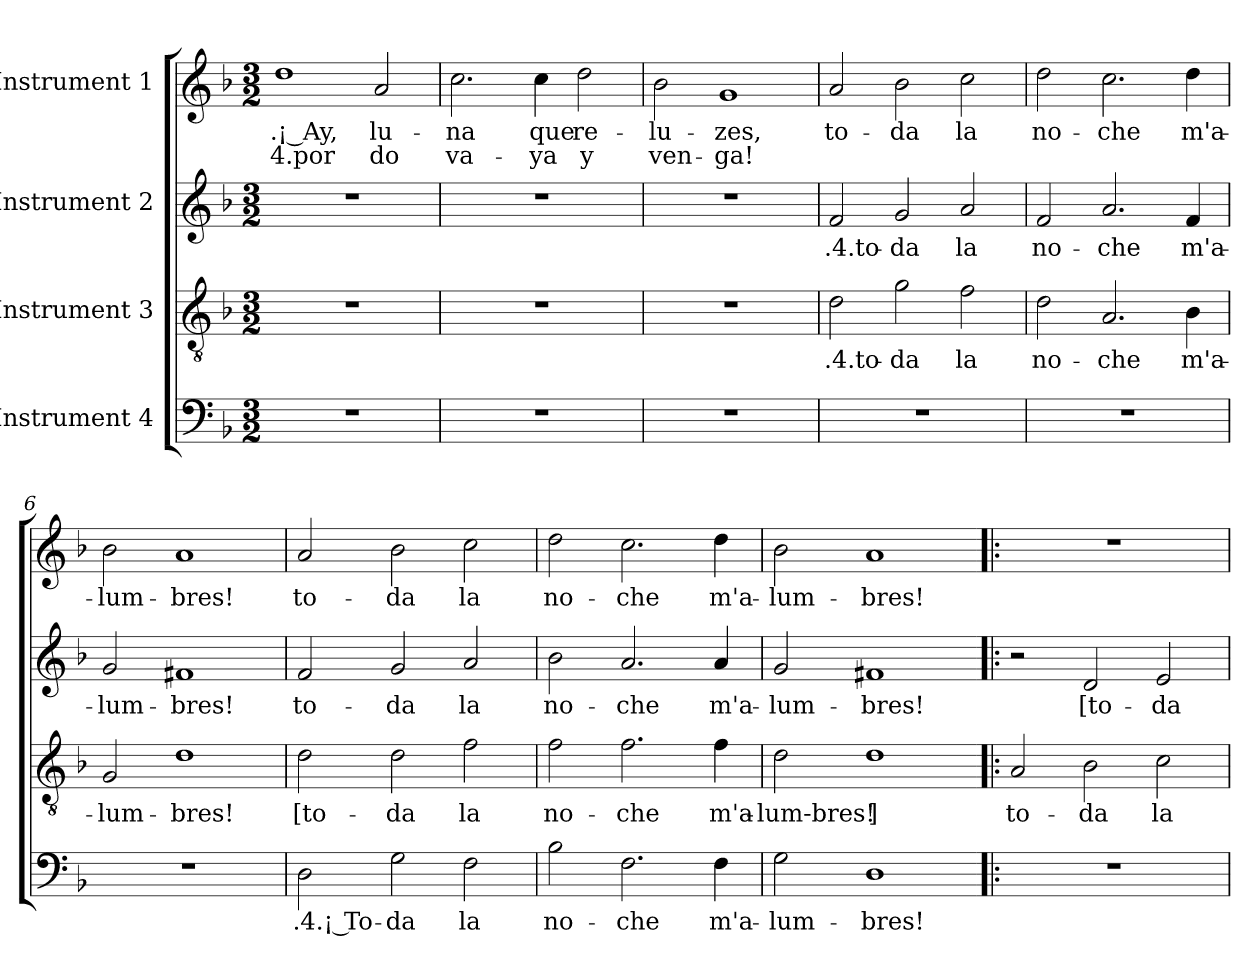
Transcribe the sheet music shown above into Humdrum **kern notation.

**kern	**text	**kern	**text	**kern	**text	**kern	**text	**text
*part4	*part4	*part3	*part3	*part2	*part2	*part1	*part1	*part1
*staff4	*staff4	*staff3	*staff3	*staff2	*staff2	*staff1	*staff1	*staff1
*I"Instrument 4	*	*I"Instrument 3	*	*I"Instrument 2	*	*I"Instrument 1	*	*
!!LO:PB:g=z
*stria5	*	*stria5	*	*stria5	*	*stria5	*	*
*clefF4	*	*clefGv2	*	*clefG2	*	*clefG2	*	*
*k[b-]	*	*k[b-]	*	*k[b-]	*	*k[b-]	*	*
*F:	*	*F:	*	*F:	*	*F:	*	*
*M3/2	*	*M3/2	*	*M3/2	*	*M3/2	*	*
=1	=1	=1	=1	=1	=1	=1	=1	=1
!LO:N:vis=1	!	!LO:N:vis=1	!	!LO:N:vis=1	!	!	!LO:LY:b:rj	!LO:LY:b:cj
1.r	.	1.r	.	1.r	.	1dd	.¡ Ay,	4.por
!	!	!	!	!	!	!	!LO:LY:b:cj	!LO:LY:b:cj
.	.	.	.	.	.	2a/	lu-	-do
=2	=2	=2	=2	=2	=2	=2	=2	=2
!LO:N:vis=1	!	!LO:N:vis=1	!	!LO:N:vis=1	!	!	!LO:LY:b:cj	!LO:LY:b:cj
1.r	.	1.r	.	1.r	.	2.cc\	na	va-
!	!	!	!	!	!	!	!LO:LY:b:cj	!LO:LY:b:cj
.	.	.	.	.	.	4cc\	-que	ya
!	!	!	!	!	!	!	!LO:LY:b:cj	!LO:LY:b:cj
.	.	.	.	.	.	2dd\	re-	-y
=3	=3	=3	=3	=3	=3	=3	=3	=3
!LO:N:vis=1	!	!LO:N:vis=1	!	!LO:N:vis=1	!	!	!LO:LY:b:cj	!LO:LY:b:cj
1.r	.	1.r	.	1.r	.	2b-\	lu-	-ven-
!	!	!	!	!	!	!	!LO:LY:b:cj	!LO:LY:b:cj
.	.	.	.	.	.	1g	-zes,	ga!
=4	=4	=4	=4	=4	=4	=4	=4	=4
!LO:N:vis=1	!	!	!LO:LY:b	!	!LO:LY:b	!	!LO:LY:b:cj	!
1.r	.	2d<\	.4.to-	2f</	.4.to-	2a/	to-	.
!	!	!	!LO:LY:b:rj	!	!LO:LY:b:rj	!	!LO:LY:b:cj	!
.	.	2g\	-da	2g/	-da	2b-\	-da	.
!	!	!	!LO:LY:b:cj	!	!LO:LY:b:cj	!	!LO:LY:b:cj	!
.	.	2f\	la	2a/	la	2cc\	la	.
=5	=5	=5	=5	=5	=5	=5	=5	=5
!LO:N:vis=1	!	!	!LO:LY:b:cj	!	!LO:LY:b:cj	!	!LO:LY:b:cj	!
1.r	.	2d\	no-	2f/	no-	2dd\	no-	.
!	!	!	!LO:LY:b:cj	!	!LO:LY:b:cj	!	!LO:LY:b:cj	!
.	.	2.A/	-che	2.a/	-che	2.cc\	-che	.
!	!	!	!LO:LY:b:cj	!	!LO:LY:b:cj	!	!LO:LY:b:cj	!
.	.	4B-\	m'a-	4f/	m'a-	4dd\	m'a-	.
=6	=6	=6	=6	=6	=6	=6	=6	=6
!LO:N:vis=1	!	!	!LO:LY:b	!	!LO:LY:b	!	!LO:LY:b	!
1.r	.	2G/	-lum-	2g/	-lum-	2b-\	-lum-	.
!	!	!	!LO:LY:b:rj	!	!LO:LY:b:rj	!	!LO:LY:b:rj	!
.	.	1d	-bres!	1f#	-bres!	1a	-bres!	.
=7	=7	=7	=7	=7	=7	=7	=7	=7
!	!LO:LY:b:rj	!	!LO:LY:b:cj	!	!LO:LY:b:cj	!	!LO:LY:b:cj	!
2D\	.4.¡ To-	2d\	[to-	2f/	to-	2a/	to-	.
!	!LO:LY:b:rj	!	!LO:LY:b:cj	!	!LO:LY:b:cj	!	!LO:LY:b:cj	!
2G\	-da	2d\	-da	2g/	-da	2b-\	-da	.
!	!LO:LY:b:cj	!	!LO:LY:b:cj	!	!LO:LY:b:cj	!	!LO:LY:b:cj	!
2F\	la	2f\	la	2a/	la	2cc\	la	.
!!LO:LB:g=z
=8	=8	=8	=8	=8	=8	=8	=8	=8
!	!LO:LY:b:cj	!	!LO:LY:b:cj	!	!LO:LY:b:cj	!	!LO:LY:b:cj	!
2B-\	no-	2f\	no-	2b-\	no-	2dd\	no-	.
!	!LO:LY:b:cj	!	!LO:LY:b:cj	!	!LO:LY:b:cj	!	!LO:LY:b:cj	!
2.F\	-che	2.f\	-che	2.a/	-che	2.cc\	-che	.
!	!LO:LY:b:cj	!	!LO:LY:b:cj	!	!LO:LY:b:cj	!	!LO:LY:b:cj	!
4F\	m'a-	4f\	m'a-	4a/	m'a-	4dd\	m'a-	.
=9	=9	=9	=9	=9	=9	=9	=9	=9
!	!LO:LY:b:cj	!	!LO:LY:b	!	!LO:LY:b:cj	!	!LO:LY:b:cj	!
2G\	-lum-	2d\	-lum-bres!	2g/	-lum-	2b-\	-lum-	.
!	!LO:LY:b:cj	!	!LO:LY:b	!	!LO:LY:b:cj	!	!LO:LY:b:cj	!
1D	-bres!	1d	]	1f#	-bres!	1a	-bres!	.
=10!|:	=10!|:	=10!|:	=10!|:	=10!|:	=10!|:	=10!|:	=10!|:	=10!|:
!LO:N:vis=1	!	!	!LO:LY:b:cj	!	!	!LO:N:vis=1	!	!
1.r	.	2A/	to-	2r	.	1.r	.	.
!	!	!	!LO:LY:b:cj	!	!LO:LY:b:cj	!	!	!
.	.	2B-\	-da	2d/	[to-	.	.	.
!	!	!	!LO:LY:b:cj	!	!LO:LY:b:cj	!	!	!
.	.	2c\	la	2e/	-da	.	.	.
=	=	=	=	=	=	=	=	=
*-	*-	*-	*-	*-	*-	*-	*-	*-
